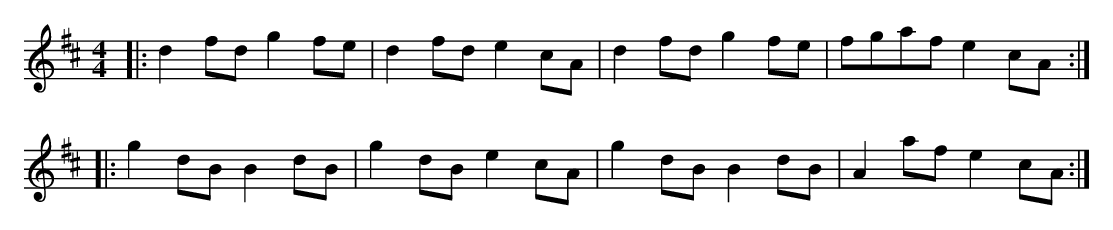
X:1
M:4/4
K:D
|:d2fd g2fe|d2fd e2cA|d2fd g2fe|fgaf e2cA:|
|:g2dB B2dB|g2dB e2cA|g2dB B2dB|A2af e2cA:|
